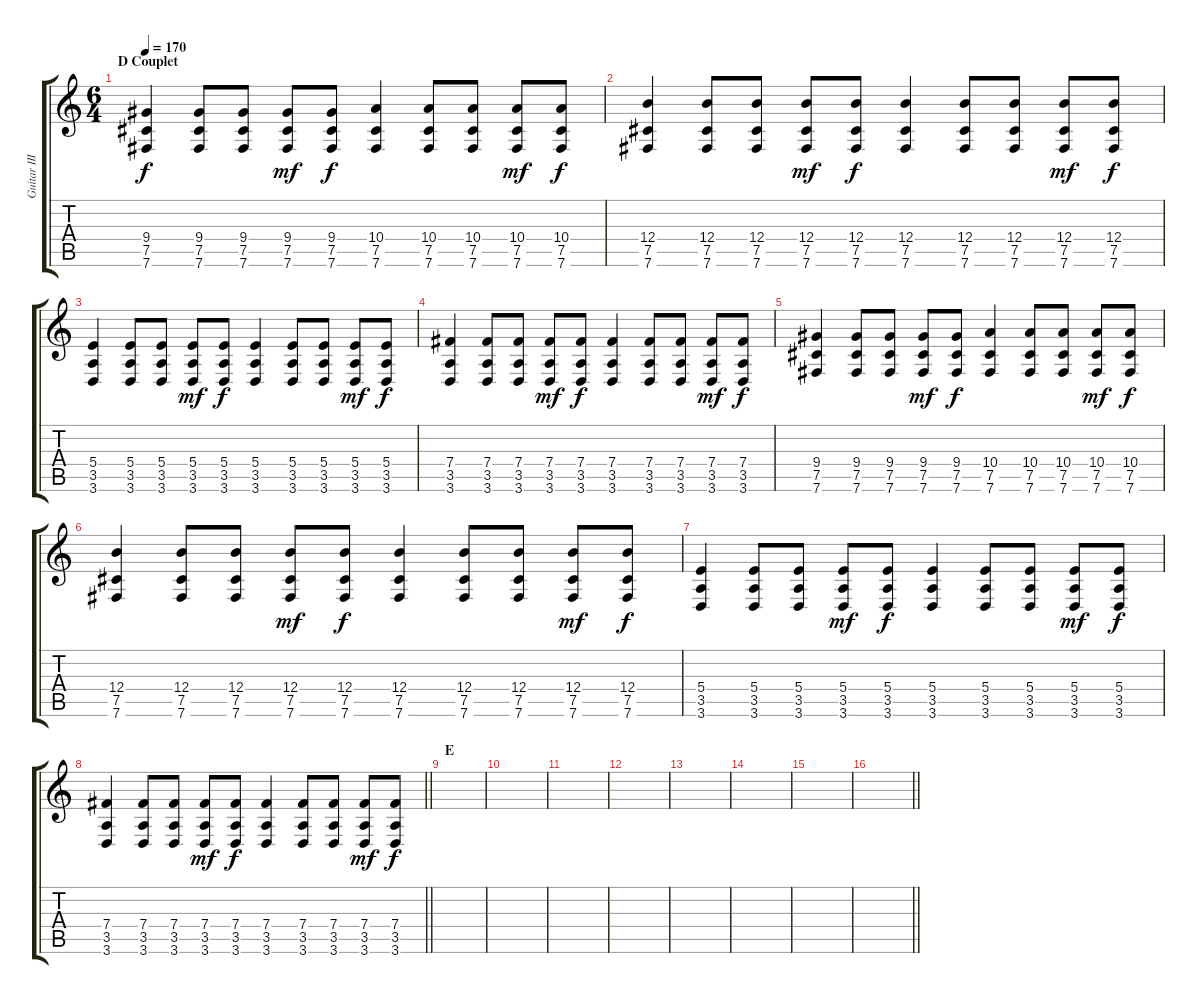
\track ("Guitar III" "Guitar III") {instrument acousticguitarsteel}
\staff {score tabs}
\tuning (Db4 Ab3 E3 B2 Gb2 B1) {hide}
\ts (6 4)
\section ("" "D Couplet")
\tempo 170
\clef g2
\ks c
(9.4 7.5 7.6).4{dy f} (9.4 7.5 7.6).8 (9.4 7.5 7.6).8 (9.4 7.5 7.6).8{dy mf} (9.4 7.5 7.6).8{dy f} (10.4 7.5 7.6).4 (10.4 7.5 7.6).8 (10.4 7.5 7.6).8 (10.4 7.5 7.6).8{dy mf} (10.4 7.5 7.6).8{dy f} |
(12.4 7.5 7.6).4 (12.4 7.5 7.6).8 (12.4 7.5 7.6).8 (12.4 7.5 7.6).8{dy mf} (12.4 7.5 7.6).8{dy f} (12.4 7.5 7.6).4 (12.4 7.5 7.6).8 (12.4 7.5 7.6).8 (12.4 7.5 7.6).8{dy mf} (12.4 7.5 7.6).8{dy f} |
(5.4 3.5 3.6).4 (5.4 3.5 3.6).8 (5.4 3.5 3.6).8 (5.4 3.5 3.6).8{dy mf} (5.4 3.5 3.6).8{dy f} (5.4 3.5 3.6).4 (5.4 3.5 3.6).8 (5.4 3.5 3.6).8 (5.4 3.5 3.6).8{dy mf} (5.4 3.5 3.6).8{dy f} |
(7.4 3.5 3.6).4 (7.4 3.5 3.6).8 (7.4 3.5 3.6).8 (7.4 3.5 3.6).8{dy mf} (7.4 3.5 3.6).8{dy f} (7.4 3.5 3.6).4 (7.4 3.5 3.6).8 (7.4 3.5 3.6).8 (7.4 3.5 3.6).8{dy mf} (7.4 3.5 3.6).8{dy f} |
(9.4 7.5 7.6).4 (9.4 7.5 7.6).8 (9.4 7.5 7.6).8 (9.4 7.5 7.6).8{dy mf} (9.4 7.5 7.6).8{dy f} (10.4 7.5 7.6).4 (10.4 7.5 7.6).8 (10.4 7.5 7.6).8 (10.4 7.5 7.6).8{dy mf} (10.4 7.5 7.6).8{dy f} |
(12.4 7.5 7.6).4 (12.4 7.5 7.6).8 (12.4 7.5 7.6).8 (12.4 7.5 7.6).8{dy mf} (12.4 7.5 7.6).8{dy f} (12.4 7.5 7.6).4 (12.4 7.5 7.6).8 (12.4 7.5 7.6).8 (12.4 7.5 7.6).8{dy mf} (12.4 7.5 7.6).8{dy f} |
(5.4 3.5 3.6).4 (5.4 3.5 3.6).8 (5.4 3.5 3.6).8 (5.4 3.5 3.6).8{dy mf} (5.4 3.5 3.6).8{dy f} (5.4 3.5 3.6).4 (5.4 3.5 3.6).8 (5.4 3.5 3.6).8 (5.4 3.5 3.6).8{dy mf} (5.4 3.5 3.6).8{dy f} |
\barLineRight lightlight
(7.4 3.5 3.6).4 (7.4 3.5 3.6).8 (7.4 3.5 3.6).8 (7.4 3.5 3.6).8{dy mf} (7.4 3.5 3.6).8{dy f} (7.4 3.5 3.6).4 (7.4 3.5 3.6).8 (7.4 3.5 3.6).8 (7.4 3.5 3.6).8{dy mf} (7.4 3.5 3.6).8{dy f} |
\section ("" "E")
|
|
|
|
|
|
|
\barLineRight lightlight
